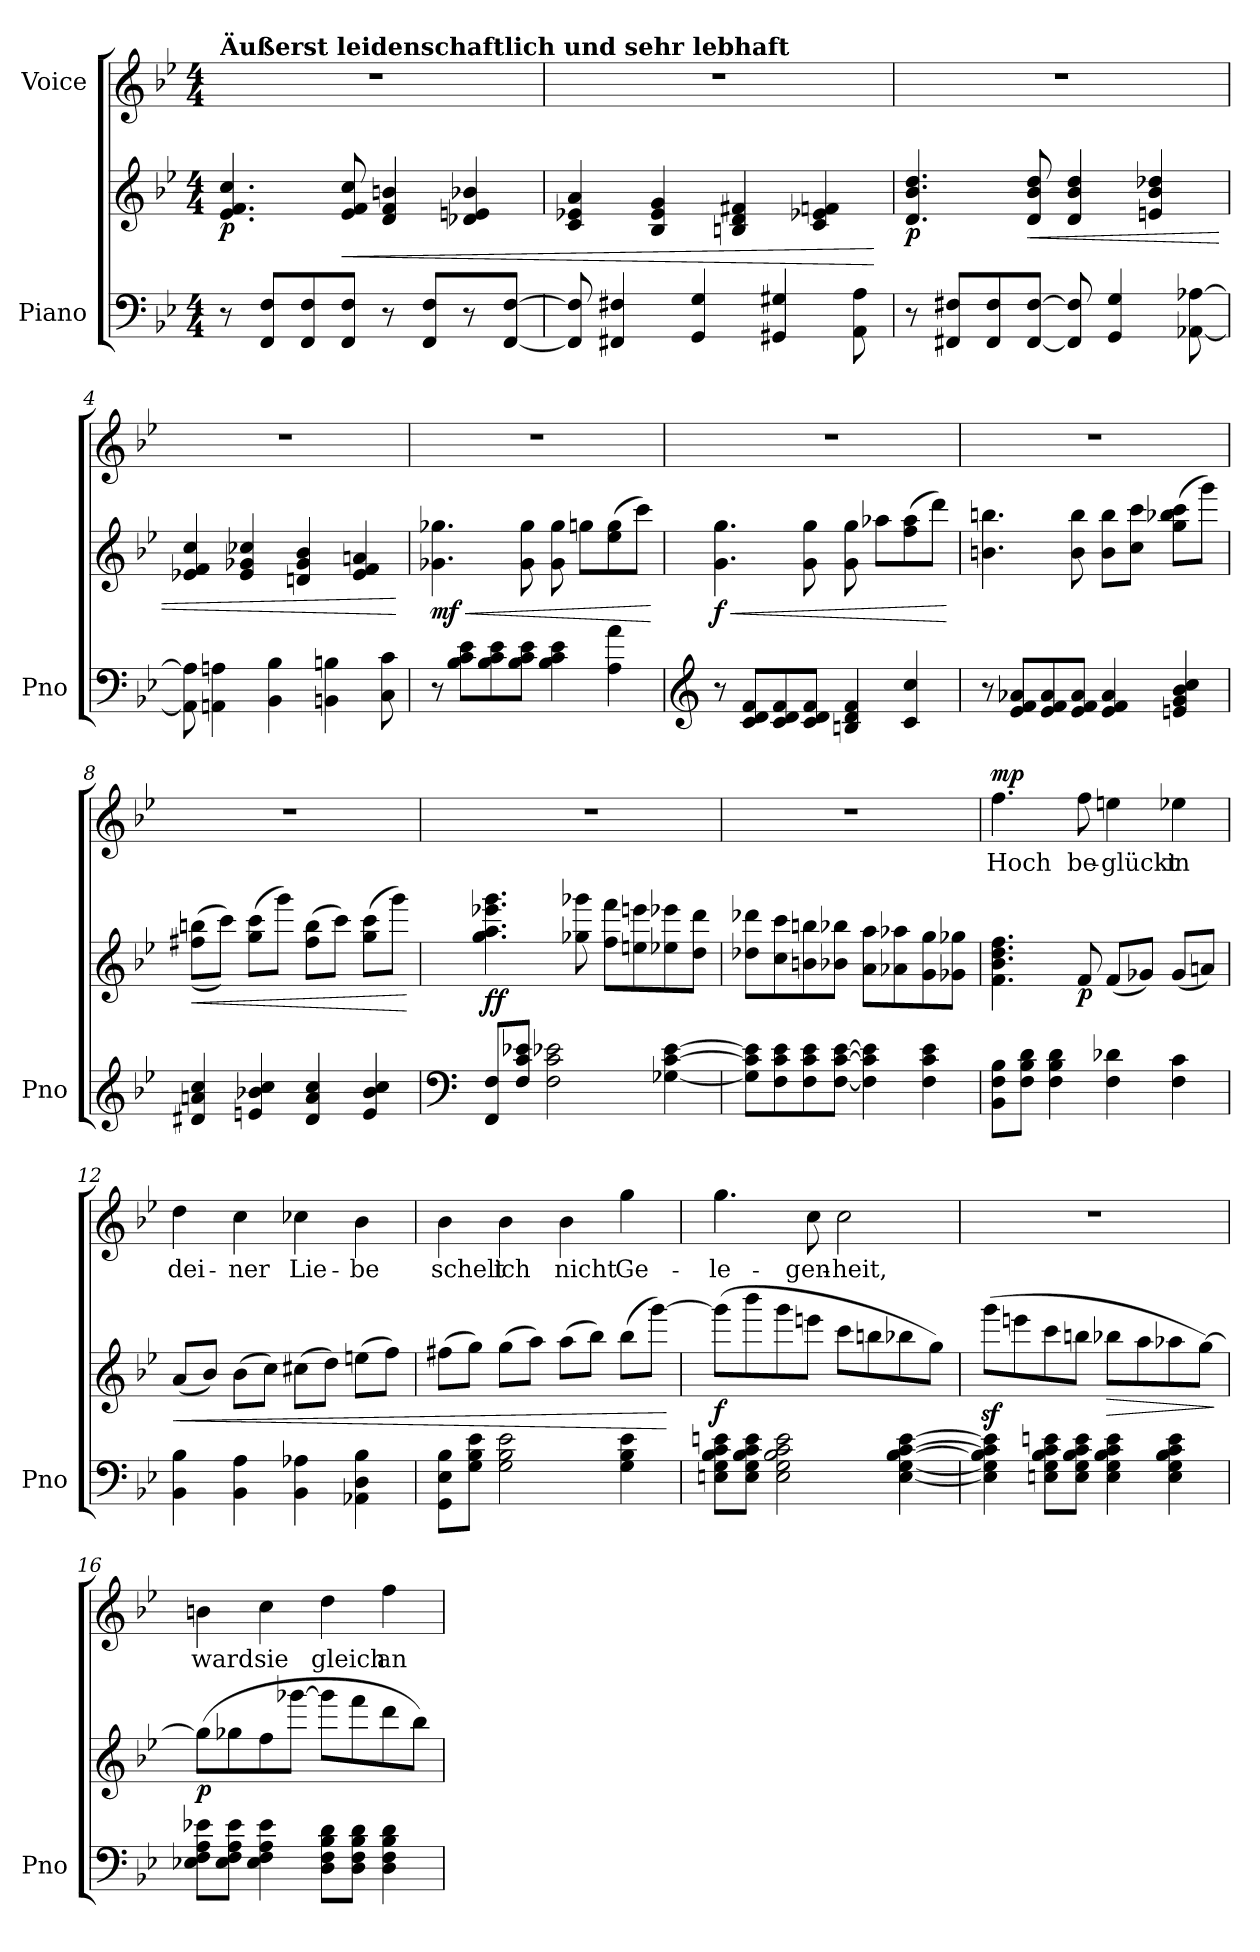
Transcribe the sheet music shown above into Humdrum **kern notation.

**kern	**kern	**dynam	**kern	**text	**dynam
*part2	*part2	*part2	*part1	*part1	*part1
*staff3	*staff2	*staff2/3	*staff1	*staff1	*staff1
*I"Piano	*	*	*I"Voice	*	*
*I'Pno	*	*	*	*	*
*clefF4	*clefG2	*	*clefG2	*	*
*k[b-e-]	*k[b-e-]	*	*k[b-e-]	*	*
*M4/4	*M4/4	*	*M4/4	*	*
=1	=1	=1	=1	=1	=1
!	!	!	!LO:TX:a:B:t=Äußerst leidenschaftlich und sehr lebhaft	!	!
!	!	!LO:DY:b	!	!	!
8r	4.e-/ 4.f/ 4.cc/	p	1r	.	.
8FF/ 8F/L	.	.	.	.	.
8FF/ 8F/	.	.	.	.	.
!	!	!LO:HP:b	!	!	!
8FF/ 8F/J	8e-/ 8f/ 8cc/	<	.	.	.
8r	4d/ 4f/ 4bn/	.	.	.	.
8FF/ 8F/L	.	.	.	.	.
8r	4d-X/ 4en/ 4b-X/	.	.	.	.
[8FF/ [8F/J	.	.	.	.	.
=2	=2	=2	=2	=2	=2
8FF/] 8F/]	4c/ 4e-X/ 4a/	.	1r	.	.
4FF#X/ 4F#X/	.	.	.	.	.
.	4B-/ 4e-/ 4g/	.	.	.	.
4GG/ 4G/	.	.	.	.	.
.	4Bn/ 4d/ 4f#X/	.	.	.	.
4GG#X/ 4G#X/	.	.	.	.	.
.	4c/ 4e-X/ 4fn/	.	.	.	.
8AA\ 8A\	.	.	.	.	.
.	.	[	.	.	.
=3	=3	=3	=3	=3	=3
!	!	!LO:DY:b	!	!	!
8r	4.d/ 4.b-/ 4.dd/	p	1r	.	.
8FF#X/ 8F#X/L	.	.	.	.	.
8FF#/ 8F#/	.	.	.	.	.
!	!	!LO:HP:b	!	!	!
[8FF#/ [8F#/J	8d/ 8b-/ 8dd/	<	.	.	.
8FF#/] 8F#/]	4d/ 4b-/ 4dd/	.	.	.	.
4GG/ 4G/	.	.	.	.	.
.	4en/ 4b-/ 4dd-X/	.	.	.	.
[8AA-X\ [8A-X\	.	.	.	.	.
=4	=4	=4	=4	=4	=4
8AA-\] 8A-\]	4e-X/ 4f/ 4cc/	.	1r	.	.
4AAn\ 4An\	.	.	.	.	.
.	4e-/ 4g-X/ 4cc-X/	.	.	.	.
4BB-\ 4B-\	.	.	.	.	.
.	4dn/ 4g-/ 4b-/	.	.	.	.
4BBn\ 4Bn\	.	.	.	.	.
.	4e-/ 4f/ 4an/	.	.	.	.
8C\ 8c\	.	.	.	.	.
.	.	[	.	.	.
!!LO:LB:g=z
=5	=5	=5	=5	=5	=5
!	!	!LO:HP:b	!	!	!
!	!	!LO:DY:n=1:b	!	!	!
8r	4.g-X\ 4.gg-X\	< mf	1r	.	.
8B-\ 8c\ 8e-\L	.	.	.	.	.
8B-\ 8c\ 8e-\	.	.	.	.	.
8B-\ 8c\ 8e-\J	8g-\ 8gg-\	.	.	.	.
4B-\ 4c\ 4e-\	8g-\ 8gg-\	.	.	.	.
.	8ggn\L	.	.	.	.
4A\ 4a\	(>8ee-\ 8gg\	.	.	.	.
.	8ccc\J)	.	.	.	.
.	.	[	.	.	.
=6	=6	=6	=6	=6	=6
*clefG2	*	*	*	*	*
!	!	!LO:HP:b	!	!	!
!	!	!LO:DY:n=1:b	!	!	!
8r	4.g\ 4.gg\	< f	1r	.	.
8c/ 8d/ 8f/L	.	.	.	.	.
8c/ 8d/ 8f/	.	.	.	.	.
8c/ 8d/ 8f/J	8g\ 8gg\	.	.	.	.
4Bn/ 4d/ 4f/	8g\ 8gg\	.	.	.	.
.	8aa-X\L	.	.	.	.
4c/ 4cc/	(>8ff\ 8aa-\	.	.	.	.
.	8ddd\J)	.	.	.	.
.	.	[	.	.	.
=7	=7	=7	=7	=7	=7
!	!	!LO:DY:b	!	!	!
!	!	!LO:DY:n=1:b	!	!	!
8r	4.bn\ 4.bbn\	other-dynamics f	1r	.	.
8e-/ 8f/ 8a-X/L	.	.	.	.	.
8e-/ 8f/ 8a-/	.	.	.	.	.
8e-/ 8f/ 8a-/J	8b\ 8bb\	.	.	.	.
4e-/ 4f/ 4a-/	8b\ 8bb\L	.	.	.	.
.	8cc\ 8ccc\J	.	.	.	.
4en/ 4g/ 4b-/ 4cc/	(>8gg\ 8bb-X\ 8ccc\L	.	.	.	.
.	8ggg\J)	.	.	.	.
=8	=8	=8	=8	=8	=8
!	!	!LO:HP:b	!	!	!
4d#X/ 4an/ 4cc/	(>(>8ff#X\ 8bbn\L	<	1r	.	.
.	8ccc\J))	.	.	.	.
4en/ 4b-X/ 4cc/	(>8gg\ 8ccc\L	.	.	.	.
.	8ggg\J)	.	.	.	.
4d#/ 4a/ 4cc/	(>8ff#\ 8bb\L	.	.	.	.
.	8ccc\J)	.	.	.	.
4e/ 4b-/ 4cc/	(>8gg\ 8ccc\L	.	.	.	.
.	8ggg\J)	.	.	.	.
.	.	[	.	.	.
!!LO:LB:g=z
=9	=9	=9	=9	=9	=9
*clefF4	*	*	*	*	*
!	!	!LO:DY:b	!	!	!
8FF/ 8F/L	4.gg\ 4.aa\ 4.eee-X\ 4.ggg\	ff	1r	.	.
8F/ 8c/ 8e-X/J	.	.	.	.	.
2F\ 2c\ 2e-X\	.	.	.	.	.
.	8gg-X\ 8ggg-X\	.	.	.	.
.	8ff\ 8fff\L	.	.	.	.
.	8een\ 8eeen\	.	.	.	.
[4G-X\ [4c\ [4e-\	8ee-X\ 8eee-X\	.	.	.	.
.	8dd\ 8ddd\J	.	.	.	.
=10	=10	=10	=10	=10	=10
8G-\] 8c\] 8e-\]L	8dd-X\ 8ddd-X\L	.	1r	.	.
8F\ 8c\ 8e-\	8cc\ 8ccc\	.	.	.	.
8F\ 8c\ 8e-\	8bn\ 8bbn\	.	.	.	.
[8F\ [8c\ [8e-\J	8b-X\ 8bb-X\J	.	.	.	.
4F\] 4c\] 4e-\]	8a\ 8aa\L	.	.	.	.
.	8a-X\ 8aa-X\	.	.	.	.
4F\ 4c\ 4e-\	8g\ 8gg\	.	.	.	.
.	8g-X\ 8gg-X\J	.	.	.	.
=11	=11	=11	=11	=11	=11
!	!	!	!	!LO:LY:b	!LO:DY:a
8BB-\ 8F\ 8B-\L	4.f\ 4.b-\ 4.dd\ 4.ff\	.	4.ff\	Hoch	mp
8F\ 8B-\ 8d\J	.	.	.	.	.
4F\ 4B-\ 4d\	.	.	.	.	.
!	!	!LO:DY:b	!	!LO:LY:b	!
.	8f/	p	8ff\	be-	.
!	!	!	!	!LO:LY:b	!
4F\ 4d-X\	(<8f/L	.	4een\	-glückt	.
.	8g-X/J)	.	.	.	.
!	!	!	!	!LO:LY:b	!
4F\ 4c\	(<8g-/L	.	4ee-X\	in	.
.	8an/J)	.	.	.	.
=12	=12	=12	=12	=12	=12
!	!	!LO:HP:b	!	!LO:LY:b	!
4BB-\ 4B-\	(<8a/L	<	4dd\	dei-	.
.	8b-/J)	.	.	.	.
!	!	!	!	!LO:LY:b	!
4BB-\ 4A\	(>8b-\L	.	4cc\	-ner	.
.	8cc\J)	.	.	.	.
!	!	!	!	!LO:LY:b	!
4BB-\ 4A-X\	(>8cc#X\L	.	4cc-X\	Lie-	.
.	8dd\J)	.	.	.	.
!	!	!	!	!LO:LY:b	!
4AA-X\ 4D\ 4B-\	(>8een\L	.	4b-\	-be	.
.	8ff\J)	.	.	.	.
!!LO:LB:g=z
=13	=13	=13	=13	=13	=13
!	!	!	!	!LO:LY:b	!
8GG\ 8E-\ 8B-\L	(>8ff#X\L	.	4b-\	schelt	.
8G\ 8B-\ 8e-\J	8gg\J)	.	.	.	.
!	!	!	!	!LO:LY:b	!
2G\ 2B-\ 2e-\	(>8gg\L	.	4b-\	ich	.
.	8aa\J)	.	.	.	.
!	!	!	!	!LO:LY:b	!
.	(>8aa\L	.	4b-\	nicht	.
.	8bb-\J)	.	.	.	.
!	!	!	!	!LO:LY:b	!
4G\ 4B-\ 4e-\	(>8bb-\L	.	4gg\	Ge-	.
.	[8ggg\J)	.	.	.	.
.	.	[	.	.	.
=14	=14	=14	=14	=14	=14
!	!	!LO:DY:b	!	!LO:LY:b	!
8En\ 8G\ 8B-\ 8c\ 8en\L	(>8ggg\L]	f	4.gg\	-le-	.
8E\ 8G\ 8B-\ 8c\ 8e\J	8bbb-\	.	.	.	.
2E\ 2G\ 2B-\ 2c\ 2e\	8ggg\	.	.	.	.
!	!	!	!	!LO:LY:b	!
.	8eeen\J	.	8cc\	-gen-	.
!	!	!	!	!LO:LY:b	!
.	8ccc\L	.	2cc\	-heit,	.
.	8bbn\	.	.	.	.
[4E\ [4G\ [4B-\ [4c\ [4e\	8bb-X\	.	.	.	.
.	8gg\J)	.	.	.	.
=15	=15	=15	=15	=15	=15
4E\] 4G\] 4B-\] 4c\] 4e\]	(>8gggz<\L	.	1r	.	.
.	8eeen\	.	.	.	.
8En\ 8G\ 8B-\ 8c\ 8en\L	8ccc\	.	.	.	.
8E\ 8G\ 8B-\ 8c\ 8e\J	8bbn\J	.	.	.	.
!	!	!LO:HP:b	!	!	!
4E\ 4G\ 4B-\ 4c\ 4e\	8bb-X\L	>	.	.	.
.	8aa\	.	.	.	.
4E\ 4G\ 4B-\ 4c\ 4e\	8aa-X\	.	.	.	.
.	[8gg\J)	.	.	.	.
.	.	]	.	.	.
=16	=16	=16	=16	=16	=16
!	!	!LO:DY:b	!	!LO:LY:b	!
8E-X\ 8F\ 8A\ 8e-X\L	(>8gg\L]	p	4bn\	ward	.
8E-\ 8F\ 8A\ 8e-\J	8gg-X\	.	.	.	.
!	!	!	!	!LO:LY:b	!
4E-\ 4F\ 4A\ 4e-\	8ff\	.	4cc\	sie	.
.	[8ggg-X\J	.	.	.	.
!	!	!	!	!LO:LY:b	!
8D\ 8F\ 8B-\ 8d\L	8ggg-\L]	.	4dd\	gleich	.
8D\ 8F\ 8B-\ 8d\J	8fff\	.	.	.	.
!	!	!	!	!LO:LY:b	!
4D\ 4F\ 4B-\ 4d\	8ddd\	.	4ff\	an	.
.	8bb-\J)	.	.	.	.
=	=	=	=	=	=
*-	*-	*-	*-	*-	*-
